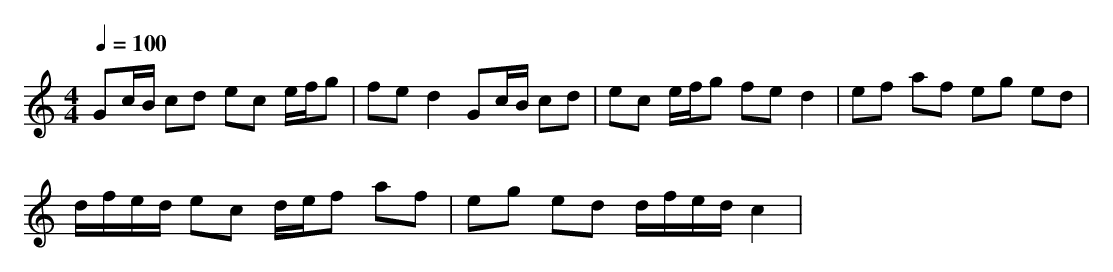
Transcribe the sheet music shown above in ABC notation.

X:1
T:
M: 4/4
L: 1/8
Q:1/4=100
K:C % 0 sharps
Gc/2B/2 cd ec e/2f/2g|fe d2 Gc/2B/2 cd|ec e/2f/2g fe d2|ef af eg ed|
d/2f/2e/2d/2 ec d/2e/2f af|eg ed d/2f/2e/2d/2 c2|
